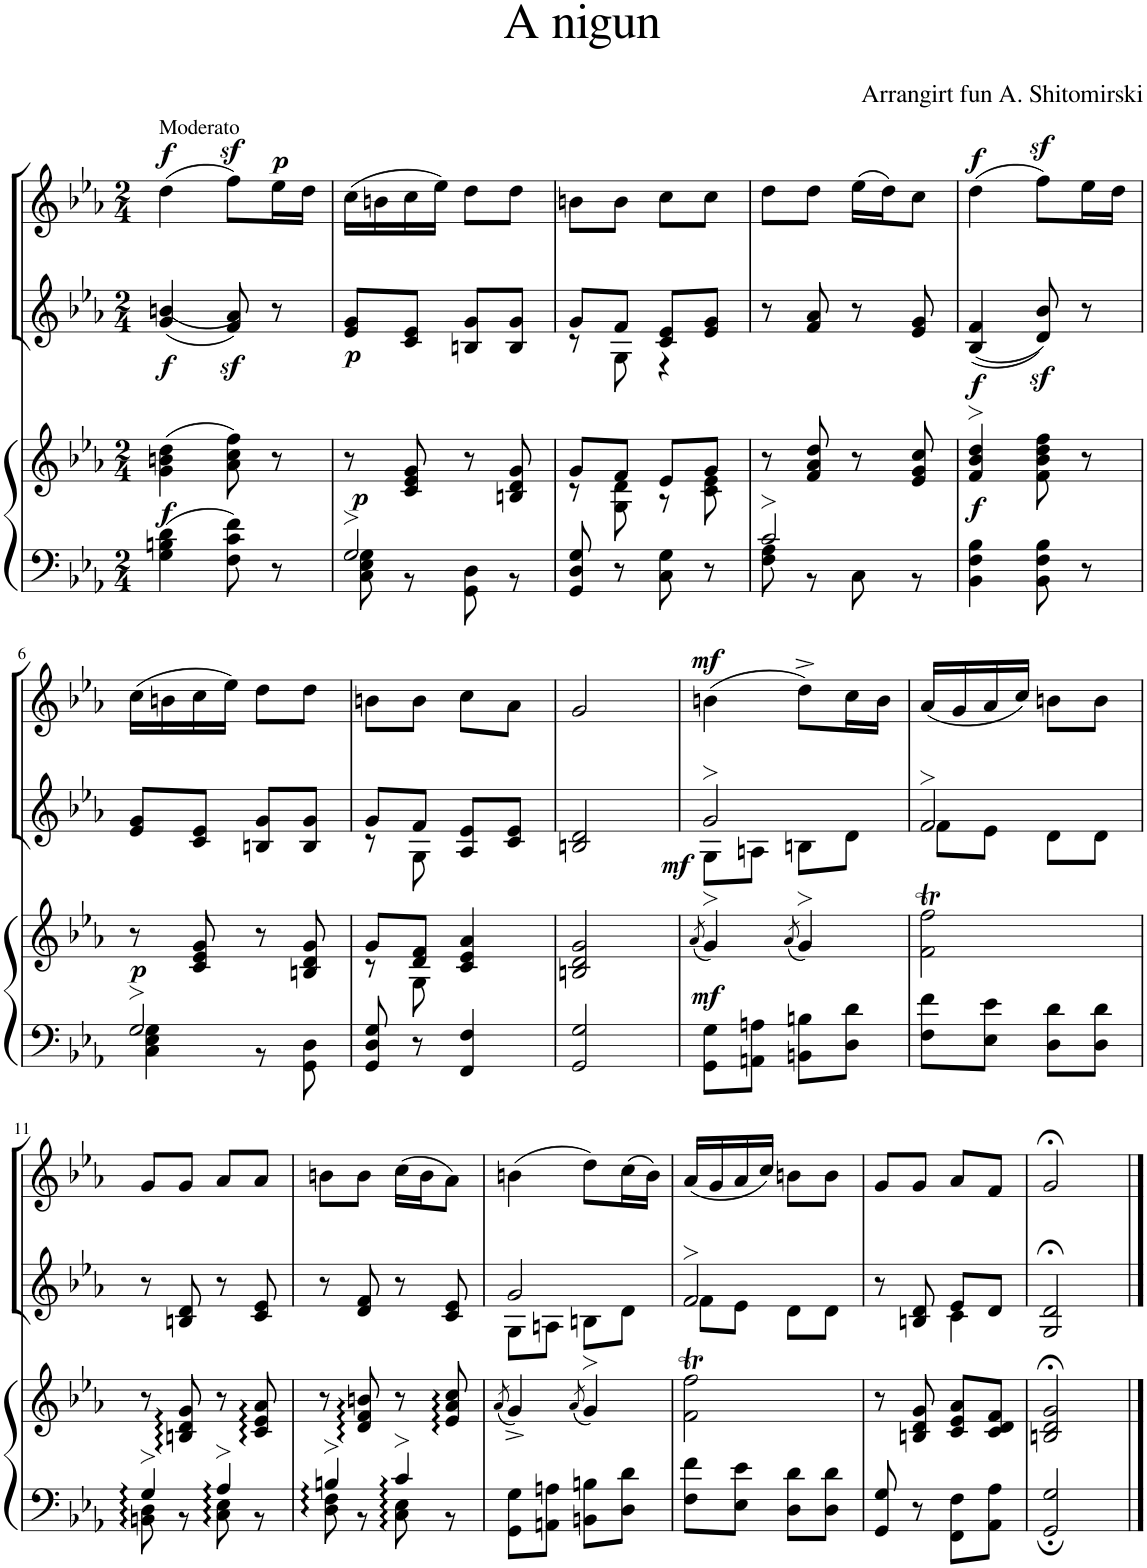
**kern	**kern	**dynam	**kern	**dynam	**kern	**dynam
*part3	*part3	*part3	*part2	*part2	*part1	*part1
*staff4	*staff3	*staff3/4	*staff2	*staff2	*staff1	*staff1
*I"Klavier	*	*	*I"Stimme 2	*	*I"Stimme 1	*
*clefF4	*clefG2	*	*clefG2	*	*clefG2	*
*k[b-e-a-]	*k[b-e-a-]	*	*k[b-e-a-]	*	*k[b-e-a-]	*
*M2/4	*M2/4	*	*M2/4	*	*M2/4	*
=1	=1	=1	=1	=1	=1	=1
!	!	!	!	!	!LO:TX:a:t=Moderato	!
!	!	!LO:DY:a=2	!	!LO:DY:b	!	!LO:DY:a
4G\ 4Bn\ 4d\	(4g\ 4bn\ 4dd\	f	((4g/ 4bn/	f	(4dd\	f
8F\ 8c\ 8f\	8a-\ 8cc\ 8ff\)	.	8f/z< 8a-/z<))	.	8ffz>\L)	.
!	!	!	!	!	!	!LO:DY:a
8r	8r	.	8r	.	16ee-\L	p
.	.	.	.	.	16dd\JJ	.
=2	=2	=2	=2	=2	=2	=2
*^	*	*	*	*	*	*
!	!	!	!LO:DY:a=2	!	!LO:DY:b	!	!
2G>/	8C\ 8E-\ 8G\	8r	p	8e-/ 8g/L	p	(16cc\LL	.
.	.	.	.	.	.	16bn\	.
.	8r	8c/ 8e-/ 8g/	.	8c/ 8e-/J	.	16cc\	.
.	.	.	.	.	.	16ee-\JJ)	.
.	8GG\ 8D\	8r	.	8Bn/ 8g/L	.	8dd\L	.
.	8r	8Bn/ 8d/ 8g/	.	8B/ 8g/J	.	8dd\J	.
*v	*v	*	*	*	*	*	*
=3	=3	=3	=3	=3	=3	=3
*	*^	*	*^	*	*	*
8GG/ 8D/ 8G/	8g/L	8r	.	8g/L	8r	.	8bn\L	.
8r	8f/J	8G\ 8d\	.	8f/J	8G\	.	8b\J	.
8C\ 8G\	8e-/L	8r	.	8c/ 8e-/L	4r	.	8cc\L	.
8r	8g/J	8c\ 8e-\	.	8e-/ 8g/J	.	.	8cc\J	.
*	*v	*v	*	*	*	*	*	*
*	*	*	*v	*v	*	*	*
=4	=4	=4	=4	=4	=4	=4
*^	*	*	*	*	*	*
2c>/	8F\ 8A-\	8r	.	8r	.	8dd\L	.
.	8r	8f/ 8a-/ 8dd/	.	8f/ 8a-/	.	8dd\J	.
.	8C\	8r	.	8r	.	(16ee-\LL	.
.	.	.	.	.	.	16dd\J)	.
.	8r	8e-/ 8g/ 8cc/	.	8e-/ 8g/	.	8cc\J	.
=5	=5	=5	=5	=5	=5	=5	=5
!	!	!	!LO:DY:b	!	!LO:DY:b	!	!LO:DY:a
*v	*v	*	*	*	*	*	*
4BB-\ 4F\ 4B-\	4f/> 4b-/> 4dd/>	f	((4B-/ 4f/	f	(4dd\	f
8BB-\ 8F\ 8B-\	8f\ 8b-\ 8dd\ 8ff\	.	8d/z< 8b-/z<))	.	8ffz>\L)	.
8r	8r	.	8r	.	16ee-\L	.
.	.	.	.	.	16dd\JJ	.
!!LO:LB:g=z
=6	=6	=6	=6	=6	=6	=6
*^	*	*	*	*	*	*
!	!	!	!LO:DY:a=2	!	!	!	!
2G>/	4C\ 4E-\ 4G\	8r	p	8e-/ 8g/L	.	(16cc\LL	.
.	.	.	.	.	.	16bn\	.
.	.	8c/ 8e-/ 8g/	.	8c/ 8e-/J	.	16cc\	.
.	.	.	.	.	.	16ee-\JJ)	.
.	8r	8r	.	8Bn/ 8g/L	.	8dd\L	.
.	8GG\ 8D\	8Bn/ 8d/ 8g/	.	8B/ 8g/J	.	8dd\J	.
*v	*v	*	*	*	*	*	*
=7	=7	=7	=7	=7	=7	=7
*	*^	*	*^	*	*	*
8GG/ 8D/ 8G/	8g/L	8r	.	8g/L	8r	.	8bn\L	.
8r	8d/ 8f/J	8G\	.	8f/J	8G\	.	8b\J	.
4FF/ 4F/	4c/ 4e-/ 4a-/	4ryy	.	8A-/ 8e-/L	4ryy	.	8cc\L	.
.	.	.	.	8c/ 8e-/J	.	.	8a-\J	.
*	*v	*v	*	*	*	*	*	*
*	*	*	*v	*v	*	*	*
=8	=8	=8	=8	=8	=8	=8
2GG/ 2G/	2Bn/ 2d/ 2g/	.	2Bn/ 2d/	.	2g/	.
=9	=9	=9	=9	=9	=9	=9
.	(8qa-/	.	.	.	.	.
*	*	*	*^	*	*	*
!	!	!LO:DY:a=2	!	!	!LO:DY:b	!	!LO:DY:a
8GG\ 8G\L	4g>/)	mf	2g>/	8G\L	mf	(4bn\	mf
8AAn\ 8An\J	.	.	.	8An\J	.	.	.
.	(8qa-/	.	.	.	.	.	.
8BBn\ 8Bn\L	4g>/)	.	.	8Bn\L	.	8dd^\L)	.
8D\ 8d\J	.	.	.	8d\J	.	16cc\L	.
.	.	.	.	.	.	16b\JJ	.
=10	=10	=10	=10	=10	=10	=10	=10
8F\ 8f\L	2f\T 2ff\T	.	2f>/	8f\L	.	(16a-/LL	.
.	.	.	.	.	.	16g/	.
8E-\ 8e-\J	.	.	.	8e-\J	.	16a-/	.
.	.	.	.	.	.	16cc/JJ)	.
8D\ 8d\L	.	.	.	8d\L	.	8bn\L	.
8D\ 8d\J	.	.	.	8d\J	.	8b\J	.
*	*	*	*v	*v	*	*	*
!!LO:LB:g=z
=11	=11	=11	=11	=11	=11	=11
*^	*	*	*	*	*	*
4G>/	8BBn\:: 8D\::	8r	.	8r	.	8g/L	.
.	8r	8Bn/:: 8d/:: 8g/::	.	8Bn/ 8d/	.	8g/J	.
4A->/	8C\:: 8E-\::	8r	.	8r	.	8a-/L	.
.	8r	8c/:: 8e-/:: 8a-/::	.	8c/ 8e-/	.	8a-/J	.
=12	=12	=12	=12	=12	=12	=12	=12
4Bn>/	8D\:: 8F\::	8r	.	8r	.	8bn\L	.
.	8r	8d/:: 8f/:: 8bn/::	.	8d/ 8f/	.	8b\J	.
4c>/	8C\:: 8E-\::	8r	.	8r	.	(16cc\LL	.
.	.	.	.	.	.	16b\J	.
.	8r	8e-/:: 8a-/:: 8cc/::	.	8c/ 8e-/	.	8a-\J)	.
*v	*v	*	*	*	*	*	*
=13	=13	=13	=13	=13	=13	=13
.	(8qa-/	.	.	.	.	.
*	*	*	*^	*	*	*
8GG\ 8G\L	4g^/)	.	2g/	8G\L	.	(4bn\	.
8AAn\ 8An\J	.	.	.	8An\J	.	.	.
.	(8qa-/	.	.	.	.	.	.
8BBn\ 8Bn\L	4g>/)	.	.	8Bn\L	.	8dd\L)	.
8D\ 8d\J	.	.	.	8d\J	.	(16cc\L	.
.	.	.	.	.	.	16b\JJ)	.
=14	=14	=14	=14	=14	=14	=14	=14
8F\ 8f\L	2f\T 2ff\T	.	2f>/	8f\L	.	(16a-/LL	.
.	.	.	.	.	.	16g/	.
8E-\ 8e-\J	.	.	.	8e-\J	.	16a-/	.
.	.	.	.	.	.	16cc/JJ)	.
8D\ 8d\L	.	.	.	8d\L	.	8bn\L	.
8D\ 8d\J	.	.	.	8d\J	.	8b\J	.
=15	=15	=15	=15	=15	=15	=15	=15
8GG/ 8G/	8r	.	8r	4ryy	.	8g/L	.
8r	8Bn/ 8d/ 8g/	.	8Bn/ 8d/	.	.	8g/J	.
8FF\ 8F\L	8c/ 8e-/ 8a-/L	.	8e-/L	4c\	.	8a-/L	.
8AA-\ 8A-\J	8c/ 8d/ 8f/J	.	8d/J	.	.	8f/J	.
*	*	*	*v	*v	*	*	*
=16	=16	=16	=16	=16	=16	=16
2GG/; 2G/;	2Bn/;< 2d/;< 2g/;<	.	2G/;< 2d/;<	.	2g;</	.
==	==	==	==	==	==	==
*-	*-	*-	*-	*-	*-	*-
